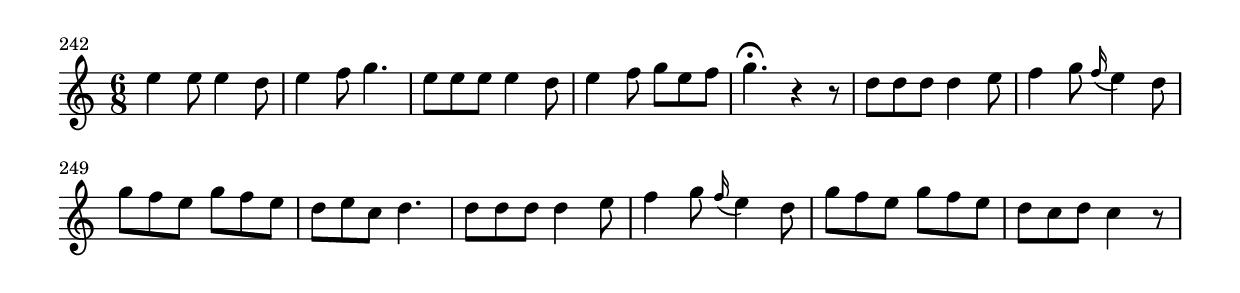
\version "2.18.0"

\header {
  % Voreingestellte LilyPond-Tagline entfernen
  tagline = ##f
}

\layout {
  \context {
    \Score
    %\remove "Bar_number_engraver"
  }
}

global = {
  \key c \major
  \numericTimeSignature
  \time 6/8
}

violin = \relative c'' {
  \global
  \set Score.barNumberVisibility = #all-bar-numbers-visible
  \set Score.currentBarNumber = #242
  \override Score.BarNumber.self-alignment-X = #LEFT
  \bar "" 
  e4 e8 e4 d8
 e4 f8 g4.
 e8 e e e4 d8
 e4 f8 g e f
 g4.\fermata r4 r8
 d8 d d d4 e8
 f4 g8 \appoggiatura f16 e4 d8
 g8 f e g f e
 d e c d4.
 d8 d d d4 e8
 f4 g8 \appoggiatura f16 e4 d8
 g f e g f e d c d c4 r8
}

\score {
  \new Staff \with {
    %instrumentName = "Violine"
  } \violin
  \layout { indent = #0 }
}
